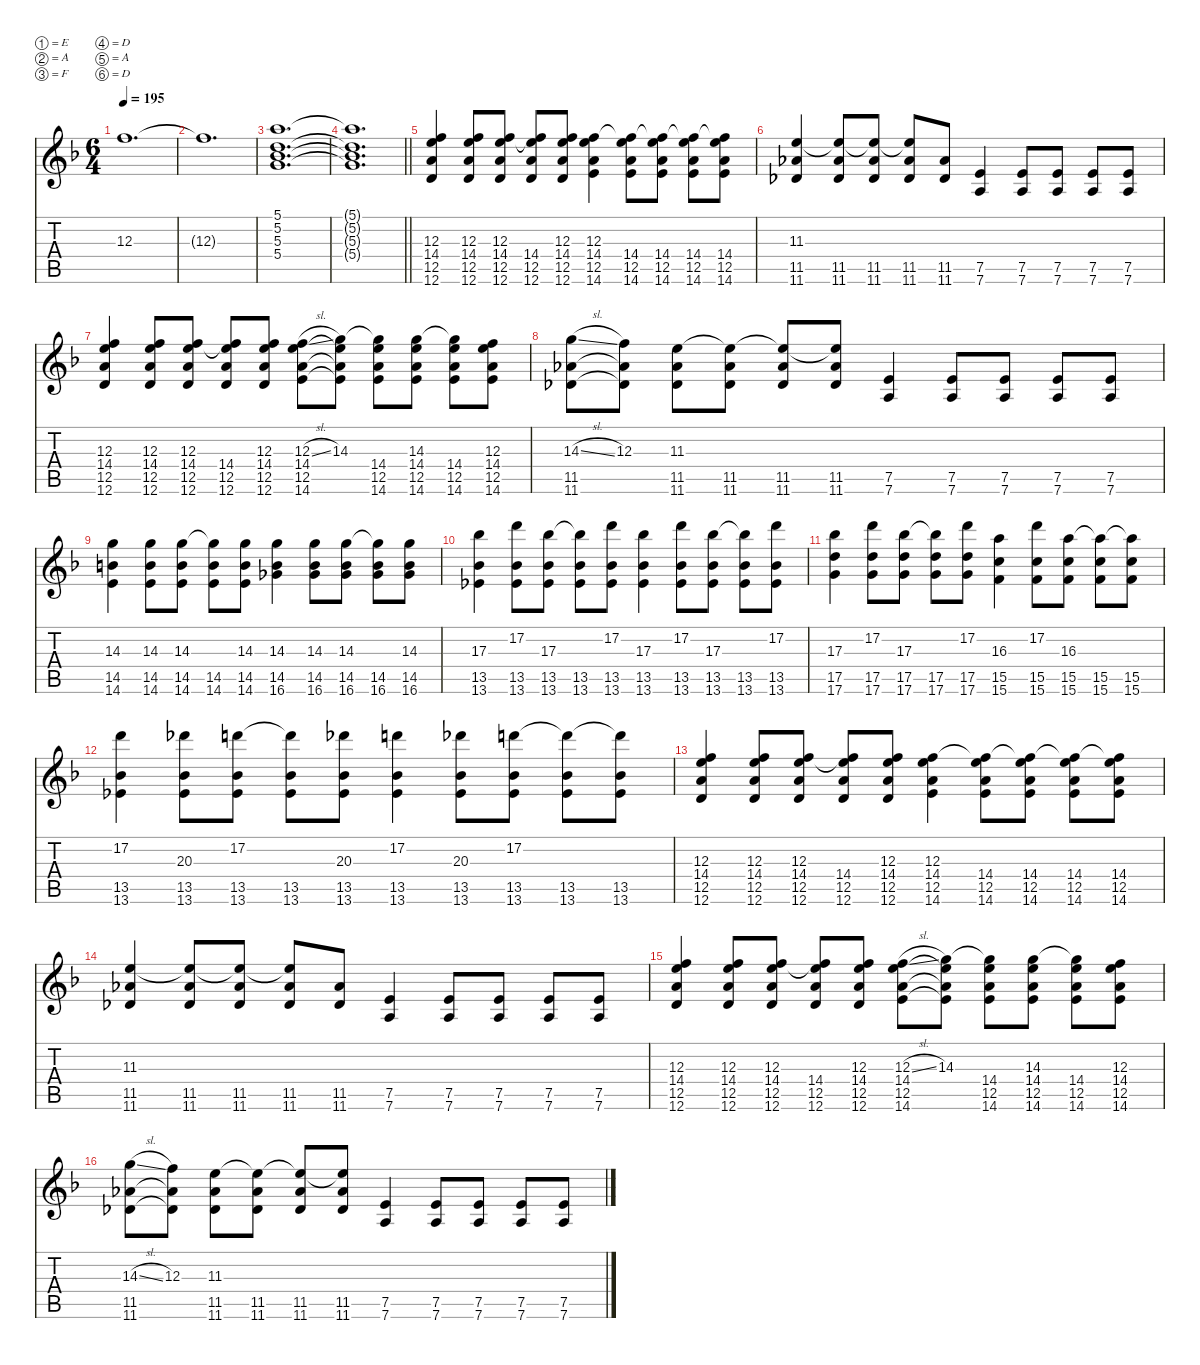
\defaultSystemsLayout 4
\hideDynamics
\bracketExtendMode nobrackets
\singleTrackTrackNamePolicy hidden
\multiTrackTrackNamePolicy hidden
\firstSystemTrackNameMode fullname
\firstSystemTrackNameOrientation horizontal
\otherSystemsTrackNameOrientation horizontal
\track ("Guitar 1" "dist.guit.") {defaultSystemsLayout 4 mute instrument distortionguitar}
\staff {score tabs}
\tuning (E4 A3 F3 D3 A2 D2)
\ts (6 4)
\tempo 195
\clef g2
\ks dminor
12.3{acc forcenatural}.1{d dy f beam Down} |
12.3{t acc forcenatural}.1{d beam Down} |
(5.1{acc forcenatural} 5.2{acc forcenatural} 5.3{acc b} 5.4{acc forcenatural}).1{d beam Down} |
\barLineRight lightlight
(5.1{t acc forcenatural} 5.2{t acc forcenatural} 5.3{t acc b} 5.4{t acc forcenatural}).1{d beam Down} |
(12.3{acc forcenatural} 14.4{acc forcenatural} 12.5{acc forcenatural} 12.6{acc forcenatural}).4{beam Up} (12.3{acc forcenatural} 14.4{acc forcenatural} 12.5{acc forcenatural} 12.6{acc forcenatural}).8{beam Up} (12.3{acc forcenatural} 14.4{acc forcenatural} 12.5{acc forcenatural} 12.6{acc forcenatural}).8{beam Up} (12.3{t acc forcenatural} 14.4{acc forcenatural} 12.5{acc forcenatural} 12.6{acc forcenatural}).8{beam Up} (12.3{acc forcenatural} 14.4{acc forcenatural} 12.5{acc forcenatural} 12.6{acc forcenatural}).8{beam Up} (12.3{acc forcenatural} 14.4{acc forcenatural} 12.5{acc forcenatural} 14.6{acc forcenatural}).4{beam Down} (12.3{t acc forcenatural} 14.4{acc forcenatural} 12.5{acc forcenatural} 14.6{acc forcenatural}).8{beam Down} (12.3{t acc forcenatural} 14.4{acc forcenatural} 12.5{acc forcenatural} 14.6{acc forcenatural}).8{beam Down} (12.3{t acc forcenatural} 14.4{acc forcenatural} 12.5{acc forcenatural} 14.6{acc forcenatural}).8{beam Down} (12.3{t acc forcenatural} 14.4{acc forcenatural} 12.5{acc forcenatural} 14.6{acc forcenatural}).8{beam Down} |
(11.3{acc forcenatural} 11.5{acc b} 11.6{acc b}).4{beam Up} (11.3{t acc forcenatural} 11.5{acc b} 11.6{acc b}).8{beam Up} (11.3{t acc forcenatural} 11.5{acc b} 11.6{acc b}).8{beam Up} (11.3{t acc forcenatural} 11.5{acc b} 11.6{acc b}).8{beam Up} (11.5{acc b} 11.6{acc b}).8{beam Up} (7.5{acc forcenatural} 7.6{acc forcenatural}).4{beam Up} (7.5{acc forcenatural} 7.6{acc forcenatural}).8{beam Up} (7.5{acc forcenatural} 7.6{acc forcenatural}).8{beam Up} (7.5{acc forcenatural} 7.6{acc forcenatural}).8{beam Up} (7.5{acc forcenatural} 7.6{acc forcenatural}).8{beam Up} |
(12.3{acc forcenatural} 14.4{acc forcenatural} 12.5{acc forcenatural} 12.6{acc forcenatural}).4{beam Up} (12.3{acc forcenatural} 14.4{acc forcenatural} 12.5{acc forcenatural} 12.6{acc forcenatural}).8{beam Up} (12.3{acc forcenatural} 14.4{acc forcenatural} 12.5{acc forcenatural} 12.6{acc forcenatural}).8{beam Up} (12.3{t acc forcenatural} 14.4{acc forcenatural} 12.5{acc forcenatural} 12.6{acc forcenatural}).8{beam Up} (12.3{acc forcenatural} 14.4{acc forcenatural} 12.5{acc forcenatural} 12.6{acc forcenatural}).8{beam Up} (12.3{sl acc forcenatural} 14.4{acc forcenatural} 12.5{acc forcenatural} 14.6{acc forcenatural}).8{beam Down} (14.3{acc forcenatural} 14.4{t acc forcenatural} 12.5{t acc forcenatural} 14.6{t acc forcenatural}).8{beam Down} (14.3{t acc forcenatural} 14.4{acc forcenatural} 12.5{acc forcenatural} 14.6{acc forcenatural}).8{beam Down} (14.3{acc forcenatural} 14.4{acc forcenatural} 12.5{acc forcenatural} 14.6{acc forcenatural}).8{beam Down} (14.3{t acc forcenatural} 14.4{acc forcenatural} 12.5{acc forcenatural} 14.6{acc forcenatural}).8{beam Down} (12.3{acc forcenatural} 14.4{acc forcenatural} 12.5{acc forcenatural} 14.6{acc forcenatural}).8{beam Down} |
(14.3{sl acc forcenatural} 11.5{acc b} 11.6{acc b}).8{beam Down} (12.3{acc forcenatural} 11.5{t acc b} 11.6{t acc b}).8{beam Down} (11.3{acc forcenatural} 11.5{acc b} 11.6{acc b}).8{beam Down} (11.3{t acc forcenatural} 11.5{acc b} 11.6{acc b}).8{beam Up} (11.3{t acc forcenatural} 11.5{acc b} 11.6{acc b}).8{beam Up} (11.3{t acc forcenatural} 11.5{acc b} 11.6{acc b}).8{beam Up} (7.5{acc forcenatural} 7.6{acc forcenatural}).4{beam Up} (7.5{acc forcenatural} 7.6{acc forcenatural}).8{beam Up} (7.5{acc forcenatural} 7.6{acc forcenatural}).8{beam Up} (7.5{acc forcenatural} 7.6{acc forcenatural}).8{beam Up} (7.5{acc forcenatural} 7.6{acc forcenatural}).8{beam Up} |
(14.3{acc forcenatural} 14.5{acc forcenatural} 14.6{acc forcenatural}).4{beam Down} (14.3{acc forcenatural} 14.5{acc forcenatural} 14.6{acc forcenatural}).8{beam Down} (14.3{acc forcenatural} 14.5{acc forcenatural} 14.6{acc forcenatural}).8{beam Down} (14.3{t acc forcenatural} 14.5{acc forcenatural} 14.6{acc forcenatural}).8{beam Down} (14.3{acc forcenatural} 14.5{acc forcenatural} 14.6{acc forcenatural}).8{beam Down} (14.3{acc forcenatural} 14.5{acc forcenatural} 16.6{acc b}).4{beam Down} (14.3{acc forcenatural} 14.5{acc forcenatural} 16.6{acc b}).8{beam Down} (14.3{acc forcenatural} 14.5{acc forcenatural} 16.6{acc b}).8{beam Down} (14.3{t acc forcenatural} 14.5{acc forcenatural} 16.6{acc b}).8{beam Down} (14.3{acc forcenatural} 14.5{acc forcenatural} 16.6{acc b}).8{beam Down} |
(17.3{acc b} 13.5{acc b} 13.6{acc b}).4{beam Down} (17.2{acc forcenatural} 13.5{acc b} 13.6{acc b}).8{beam Down} (17.3{acc b} 13.5{acc b} 13.6{acc b}).8{beam Down} (17.3{t acc b} 13.5{acc b} 13.6{acc b}).8{beam Down} (17.2{acc forcenatural} 13.5{acc b} 13.6{acc b}).8{beam Down} (17.3{acc b} 13.5{acc b} 13.6{acc b}).4{beam Down} (17.2{acc forcenatural} 13.5{acc b} 13.6{acc b}).8{beam Down} (17.3{acc b} 13.5{acc b} 13.6{acc b}).8{beam Down} (17.3{t acc b} 13.5{acc b} 13.6{acc b}).8{beam Down} (17.2{acc forcenatural} 13.5{acc b} 13.6{acc b}).8{beam Down} |
(17.3{acc b} 17.5{acc forcenatural} 17.6{acc forcenatural}).4{beam Down} (17.2{acc forcenatural} 17.5{acc forcenatural} 17.6{acc forcenatural}).8{beam Down} (17.3{acc b} 17.5{acc forcenatural} 17.6{acc forcenatural}).8{beam Down} (17.3{t acc b} 17.5{acc forcenatural} 17.6{acc forcenatural}).8{beam Down} (17.2{acc forcenatural} 17.5{acc forcenatural} 17.6{acc forcenatural}).8{beam Down} (16.3{acc forcenatural} 15.5{acc forcenatural} 15.6{acc forcenatural}).4{beam Down} (17.2{acc forcenatural} 15.5{acc forcenatural} 15.6{acc forcenatural}).8{beam Down} (16.3{acc forcenatural} 15.5{acc forcenatural} 15.6{acc forcenatural}).8{beam Down} (16.3{t acc forcenatural} 15.5{acc forcenatural} 15.6{acc forcenatural}).8{beam Down} (16.3{t acc forcenatural} 15.5{acc forcenatural} 15.6{acc forcenatural}).8{beam Down} |
(17.2{acc forcenatural} 13.5{acc b} 13.6{acc b}).4{beam Down} (20.3{acc b} 13.5{acc b} 13.6{acc b}).8{beam Down} (17.2{acc forcenatural} 13.5{acc b} 13.6{acc b}).8{beam Down} (17.2{t acc forcenatural} 13.5{acc b} 13.6{acc b}).8{beam Down} (20.3{acc b} 13.5{acc b} 13.6{acc b}).8{beam Down} (17.2{acc forcenatural} 13.5{acc b} 13.6{acc b}).4{beam Down} (20.3{acc b} 13.5{acc b} 13.6{acc b}).8{beam Down} (17.2{acc forcenatural} 13.5{acc b} 13.6{acc b}).8{beam Down} (17.2{t acc forcenatural} 13.5{acc b} 13.6{acc b}).8{beam Down} (17.2{t acc forcenatural} 13.5{acc b} 13.6{acc b}).8{beam Down} |
(12.3{acc forcenatural} 14.4{acc forcenatural} 12.5{acc forcenatural} 12.6{acc forcenatural}).4{beam Up} (12.3{acc forcenatural} 14.4{acc forcenatural} 12.5{acc forcenatural} 12.6{acc forcenatural}).8{beam Up} (12.3{acc forcenatural} 14.4{acc forcenatural} 12.5{acc forcenatural} 12.6{acc forcenatural}).8{beam Up} (12.3{t acc forcenatural} 14.4{acc forcenatural} 12.5{acc forcenatural} 12.6{acc forcenatural}).8{beam Up} (12.3{acc forcenatural} 14.4{acc forcenatural} 12.5{acc forcenatural} 12.6{acc forcenatural}).8{beam Up} (12.3{acc forcenatural} 14.4{acc forcenatural} 12.5{acc forcenatural} 14.6{acc forcenatural}).4{beam Down} (12.3{t acc forcenatural} 14.4{acc forcenatural} 12.5{acc forcenatural} 14.6{acc forcenatural}).8{beam Down} (12.3{t acc forcenatural} 14.4{acc forcenatural} 12.5{acc forcenatural} 14.6{acc forcenatural}).8{beam Down} (12.3{t acc forcenatural} 14.4{acc forcenatural} 12.5{acc forcenatural} 14.6{acc forcenatural}).8{beam Down} (12.3{t acc forcenatural} 14.4{acc forcenatural} 12.5{acc forcenatural} 14.6{acc forcenatural}).8{beam Down} |
(11.3{acc forcenatural} 11.5{acc b} 11.6{acc b}).4{beam Up} (11.3{t acc forcenatural} 11.5{acc b} 11.6{acc b}).8{beam Up} (11.3{t acc forcenatural} 11.5{acc b} 11.6{acc b}).8{beam Up} (11.3{t acc forcenatural} 11.5{acc b} 11.6{acc b}).8{beam Up} (11.5{acc b} 11.6{acc b}).8{beam Up} (7.5{acc forcenatural} 7.6{acc forcenatural}).4{beam Up} (7.5{acc forcenatural} 7.6{acc forcenatural}).8{beam Up} (7.5{acc forcenatural} 7.6{acc forcenatural}).8{beam Up} (7.5{acc forcenatural} 7.6{acc forcenatural}).8{beam Up} (7.5{acc forcenatural} 7.6{acc forcenatural}).8{beam Up} |
(12.3{acc forcenatural} 14.4{acc forcenatural} 12.5{acc forcenatural} 12.6{acc forcenatural}).4{beam Up} (12.3{acc forcenatural} 14.4{acc forcenatural} 12.5{acc forcenatural} 12.6{acc forcenatural}).8{beam Up} (12.3{acc forcenatural} 14.4{acc forcenatural} 12.5{acc forcenatural} 12.6{acc forcenatural}).8{beam Up} (12.3{t acc forcenatural} 14.4{acc forcenatural} 12.5{acc forcenatural} 12.6{acc forcenatural}).8{beam Up} (12.3{acc forcenatural} 14.4{acc forcenatural} 12.5{acc forcenatural} 12.6{acc forcenatural}).8{beam Up} (12.3{sl acc forcenatural} 14.4{acc forcenatural} 12.5{acc forcenatural} 14.6{acc forcenatural}).8{beam Down} (14.3{acc forcenatural} 14.4{t acc forcenatural} 12.5{t acc forcenatural} 14.6{t acc forcenatural}).8{beam Down} (14.3{t acc forcenatural} 14.4{acc forcenatural} 12.5{acc forcenatural} 14.6{acc forcenatural}).8{beam Down} (14.3{acc forcenatural} 14.4{acc forcenatural} 12.5{acc forcenatural} 14.6{acc forcenatural}).8{beam Down} (14.3{t acc forcenatural} 14.4{acc forcenatural} 12.5{acc forcenatural} 14.6{acc forcenatural}).8{beam Down} (12.3{acc forcenatural} 14.4{acc forcenatural} 12.5{acc forcenatural} 14.6{acc forcenatural}).8{beam Down} |
(14.3{sl acc forcenatural} 11.5{acc b} 11.6{acc b}).8{beam Down} (12.3{acc forcenatural} 11.5{t acc b} 11.6{t acc b}).8{beam Down} (11.3{acc forcenatural} 11.5{acc b} 11.6{acc b}).8{beam Down} (11.3{t acc forcenatural} 11.5{acc b} 11.6{acc b}).8{beam Up} (11.3{t acc forcenatural} 11.5{acc b} 11.6{acc b}).8{beam Up} (11.3{t acc forcenatural} 11.5{acc b} 11.6{acc b}).8{beam Up} (7.5{acc forcenatural} 7.6{acc forcenatural}).4{beam Up} (7.5{acc forcenatural} 7.6{acc forcenatural}).8{beam Up} (7.5{acc forcenatural} 7.6{acc forcenatural}).8{beam Up} (7.5{acc forcenatural} 7.6{acc forcenatural}).8{beam Up} (7.5{acc forcenatural} 7.6{acc forcenatural}).8{beam Up}
